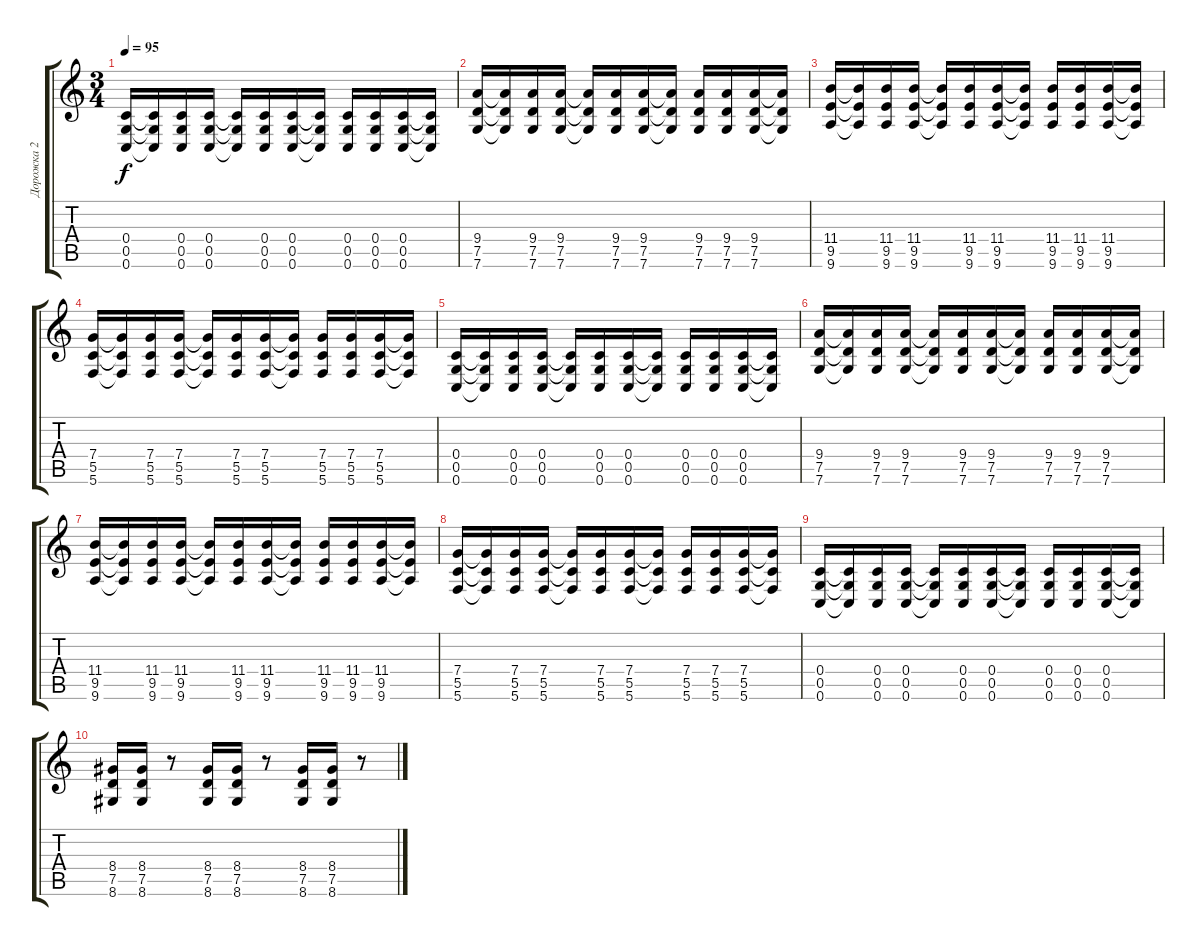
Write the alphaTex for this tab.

\track ("Дорожка 2" "Дорожка 2") {instrument distortionguitar}
\staff {score tabs}
\tuning (D4 A3 F3 C3 G2 C2) {hide}
\ts (3 4)
\tempo 95
\clef g2
\ks c
(0.4 0.5 0.6).16{dy f} (0.4{t} 0.5{t} 0.6{t}).16 (0.4 0.5 0.6).16 (0.4 0.5 0.6).16 (0.4{t} 0.5{t} 0.6{t}).16 (0.4 0.5 0.6).16 (0.4 0.5 0.6).16 (0.4{t} 0.5{t} 0.6{t}).16 (0.4 0.5 0.6).16 (0.4 0.5 0.6).16 (0.4 0.5 0.6).16 (0.4{t} 0.5{t} 0.6{t}).16 |
(9.4 7.5 7.6).16 (9.4{t} 7.5{t} 7.6{t}).16 (9.4 7.5 7.6).16 (9.4 7.5 7.6).16 (9.4{t} 7.5{t} 7.6{t}).16 (9.4 7.5 7.6).16 (9.4 7.5 7.6).16 (9.4{t} 7.5{t} 7.6{t}).16 (9.4 7.5 7.6).16 (9.4 7.5 7.6).16 (9.4 7.5 7.6).16 (9.4{t} 7.5{t} 7.6{t}).16 |
(11.4 9.5 9.6).16 (11.4{t} 9.5{t} 9.6{t}).16 (11.4 9.5 9.6).16 (11.4 9.5 9.6).16 (11.4{t} 9.5{t} 9.6{t}).16 (11.4 9.5 9.6).16 (11.4 9.5 9.6).16 (11.4{t} 9.5{t} 9.6{t}).16 (11.4 9.5 9.6).16 (11.4 9.5 9.6).16 (11.4 9.5 9.6).16 (11.4{t} 9.5{t} 9.6{t}).16 |
(7.4 5.5 5.6).16 (7.4{t} 5.5{t} 5.6{t}).16 (7.4 5.5 5.6).16 (7.4 5.5 5.6).16 (7.4{t} 5.5{t} 5.6{t}).16 (7.4 5.5 5.6).16 (7.4 5.5 5.6).16 (7.4{t} 5.5{t} 5.6{t}).16 (7.4 5.5 5.6).16 (7.4 5.5 5.6).16 (7.4 5.5 5.6).16 (7.4{t} 5.5{t} 5.6{t}).16 |
(0.4 0.5 0.6).16 (0.4{t} 0.5{t} 0.6{t}).16 (0.4 0.5 0.6).16 (0.4 0.5 0.6).16 (0.4{t} 0.5{t} 0.6{t}).16 (0.4 0.5 0.6).16 (0.4 0.5 0.6).16 (0.4{t} 0.5{t} 0.6{t}).16 (0.4 0.5 0.6).16 (0.4 0.5 0.6).16 (0.4 0.5 0.6).16 (0.4{t} 0.5{t} 0.6{t}).16 |
(9.4 7.5 7.6).16 (9.4{t} 7.5{t} 7.6{t}).16 (9.4 7.5 7.6).16 (9.4 7.5 7.6).16 (9.4{t} 7.5{t} 7.6{t}).16 (9.4 7.5 7.6).16 (9.4 7.5 7.6).16 (9.4{t} 7.5{t} 7.6{t}).16 (9.4 7.5 7.6).16 (9.4 7.5 7.6).16 (9.4 7.5 7.6).16 (9.4{t} 7.5{t} 7.6{t}).16 |
(11.4 9.5 9.6).16 (11.4{t} 9.5{t} 9.6{t}).16 (11.4 9.5 9.6).16 (11.4 9.5 9.6).16 (11.4{t} 9.5{t} 9.6{t}).16 (11.4 9.5 9.6).16 (11.4 9.5 9.6).16 (11.4{t} 9.5{t} 9.6{t}).16 (11.4 9.5 9.6).16 (11.4 9.5 9.6).16 (11.4 9.5 9.6).16 (11.4{t} 9.5{t} 9.6{t}).16 |
(7.4 5.5 5.6).16 (7.4{t} 5.5{t} 5.6{t}).16 (7.4 5.5 5.6).16 (7.4 5.5 5.6).16 (7.4{t} 5.5{t} 5.6{t}).16 (7.4 5.5 5.6).16 (7.4 5.5 5.6).16 (7.4{t} 5.5{t} 5.6{t}).16 (7.4 5.5 5.6).16 (7.4 5.5 5.6).16 (7.4 5.5 5.6).16 (7.4{t} 5.5{t} 5.6{t}).16 |
(0.4 0.5 0.6).16 (0.4{t} 0.5{t} 0.6{t}).16 (0.4 0.5 0.6).16 (0.4 0.5 0.6).16 (0.4{t} 0.5{t} 0.6{t}).16 (0.4 0.5 0.6).16 (0.4 0.5 0.6).16 (0.4{t} 0.5{t} 0.6{t}).16 (0.4 0.5 0.6).16 (0.4 0.5 0.6).16 (0.4 0.5 0.6).16 (0.4{t} 0.5{t} 0.6{t}).16 |
(8.4 7.5 8.6).16 (8.4 7.5 8.6).16 r.8 (8.4 7.5 8.6).16 (8.4 7.5 8.6).16 r.8 (8.4 7.5 8.6).16 (8.4 7.5 8.6).16 r.8
